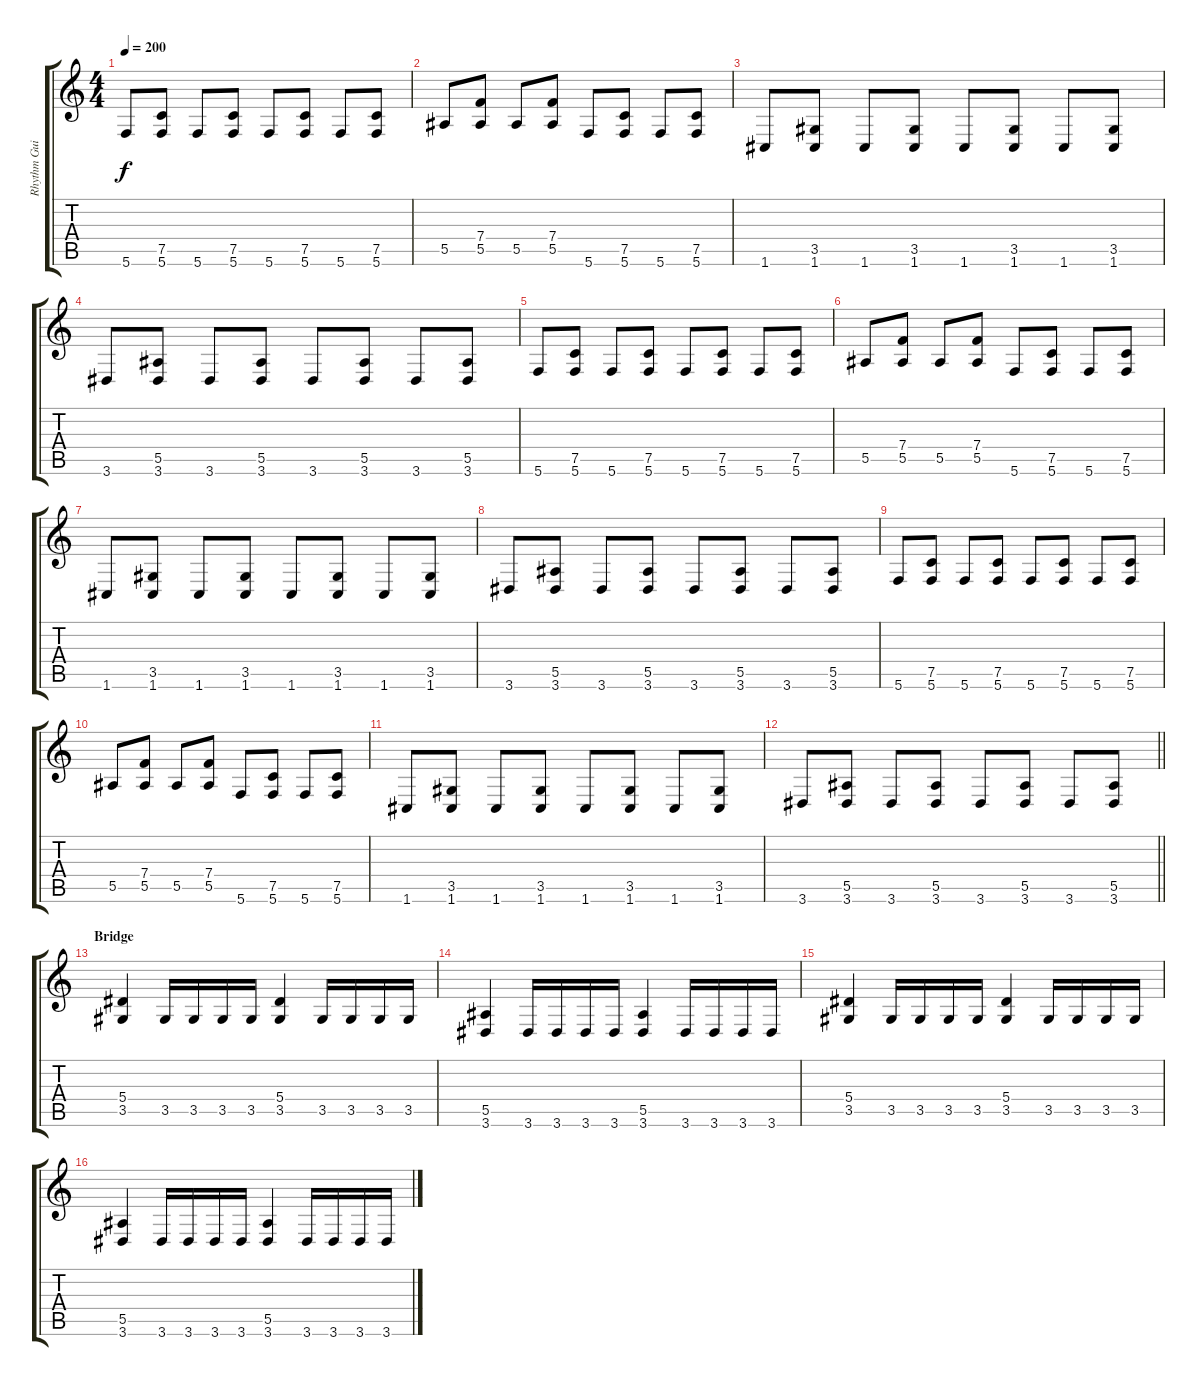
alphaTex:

\track ("Rhythm Guitar" "Rhythm Gui") {instrument distortionguitar}
\staff {score tabs}
\tuning (C4 G3 Eb3 Bb2 F2 C2) {hide}
\ts (4 4)
\tempo 200
\clef g2
\ks c
5.6.8{dy f} (7.5 5.6).8 5.6.8 (7.5 5.6).8 5.6.8 (7.5 5.6).8 5.6.8 (7.5 5.6).8 |
5.5.8 (7.4 5.5).8 5.5.8 (7.4 5.5).8 5.6.8 (7.5 5.6).8 5.6.8 (7.5 5.6).8 |
1.6.8 (3.5 1.6).8 1.6.8 (3.5 1.6).8 1.6.8 (3.5 1.6).8 1.6.8 (3.5 1.6).8 |
3.6.8 (5.5 3.6).8 3.6.8 (5.5 3.6).8 3.6.8 (5.5 3.6).8 3.6.8 (5.5 3.6).8 |
5.6.8 (7.5 5.6).8 5.6.8 (7.5 5.6).8 5.6.8 (7.5 5.6).8 5.6.8 (7.5 5.6).8 |
5.5.8 (7.4 5.5).8 5.5.8 (7.4 5.5).8 5.6.8 (7.5 5.6).8 5.6.8 (7.5 5.6).8 |
1.6.8 (3.5 1.6).8 1.6.8 (3.5 1.6).8 1.6.8 (3.5 1.6).8 1.6.8 (3.5 1.6).8 |
3.6.8 (5.5 3.6).8 3.6.8 (5.5 3.6).8 3.6.8 (5.5 3.6).8 3.6.8 (5.5 3.6).8 |
5.6.8 (7.5 5.6).8 5.6.8 (7.5 5.6).8 5.6.8 (7.5 5.6).8 5.6.8 (7.5 5.6).8 |
5.5.8 (7.4 5.5).8 5.5.8 (7.4 5.5).8 5.6.8 (7.5 5.6).8 5.6.8 (7.5 5.6).8 |
1.6.8 (3.5 1.6).8 1.6.8 (3.5 1.6).8 1.6.8 (3.5 1.6).8 1.6.8 (3.5 1.6).8 |
\barLineRight lightlight
3.6.8 (5.5 3.6).8 3.6.8 (5.5 3.6).8 3.6.8 (5.5 3.6).8 3.6.8 (5.5 3.6).8 |
\section ("" "Bridge")
(5.4 3.5).4 3.5.16 3.5.16 3.5.16 3.5.16 (5.4 3.5).4 3.5.16 3.5.16 3.5.16 3.5.16 |
(5.5 3.6).4 3.6.16 3.6.16 3.6.16 3.6.16 (5.5 3.6).4 3.6.16 3.6.16 3.6.16 3.6.16 |
(5.4 3.5).4 3.5.16 3.5.16 3.5.16 3.5.16 (5.4 3.5).4 3.5.16 3.5.16 3.5.16 3.5.16 |
(5.5 3.6).4 3.6.16 3.6.16 3.6.16 3.6.16 (5.5 3.6).4 3.6.16 3.6.16 3.6.16 3.6.16
